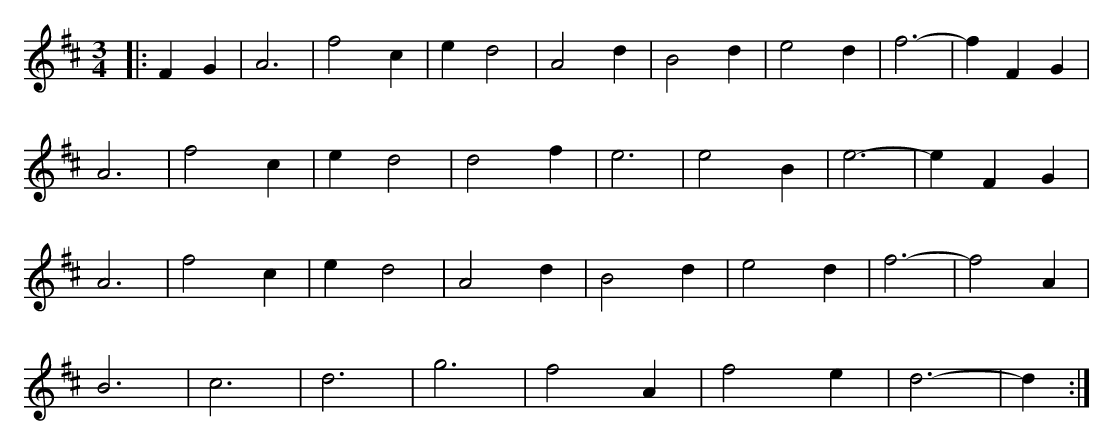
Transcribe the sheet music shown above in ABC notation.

X:1
M:3/4
K:D
|:F2 G2|A6|f4 c2|e2 d4|A4 d2|B4 d2|e4 d2|f6-|f2 F2 G2|
A6|f4 c2|e2 d4|d4 f2|e6|e4 B2|e6-|e2 F2 G2|
A6|f4 c2|e2 d4|A4 d2|B4 d2|e4 d2|f6-|f4 A2|
B6|c6|d6|g6|f4 A2|f4 e2|d6-|d2:|
